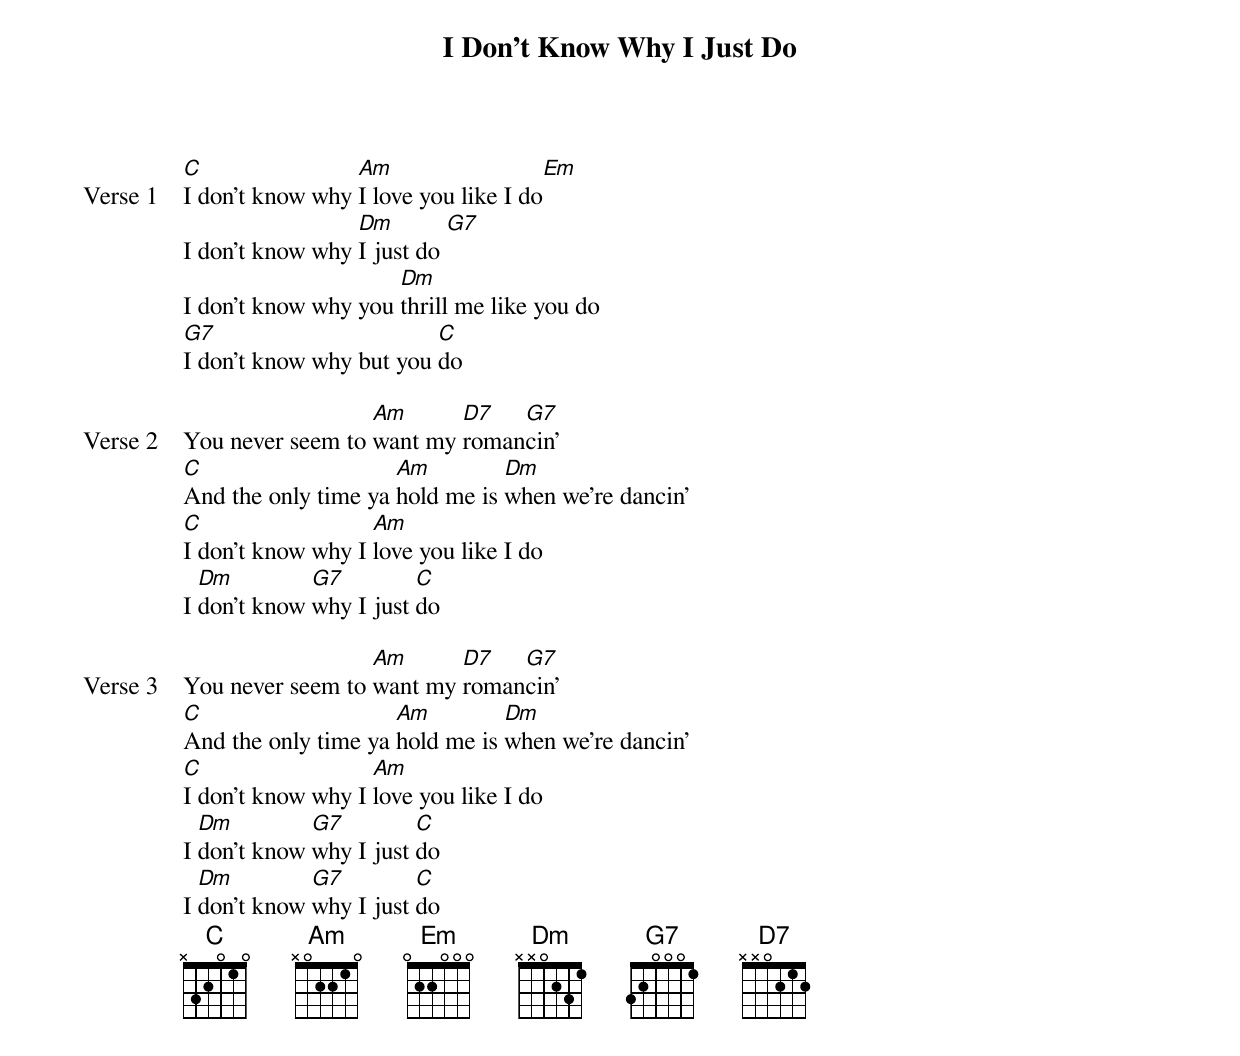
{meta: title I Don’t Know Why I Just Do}
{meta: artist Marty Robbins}
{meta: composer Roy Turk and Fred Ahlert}

{start_of_verse: Verse 1}
[C]I don't know why [Am]I love you like I do[Em]
I don't know why [Dm]I just do [G7]
I don't know why you [Dm]thrill me like you do
[G7]I don't know why but you [C]do
{end_of_verse}

{start_of_verse: Verse 2}
You never seem to [Am]want my [D7]roman[G7]cin'
[C]And the only time ya [Am]hold me is [Dm]when we're dancin'
[C]I don't know why I [Am]love you like I do
I [Dm]don't know [G7]why I just [C]do
{end_of_verse}

{start_of_verse: Verse 3}
You never seem to [Am]want my [D7]roman[G7]cin'
[C]And the only time ya [Am]hold me is [Dm]when we're dancin'
[C]I don't know why I [Am]love you like I do
I [Dm]don't know [G7]why I just [C]do
I [Dm]don't know [G7]why I just [C]do
{end_of_verse}
